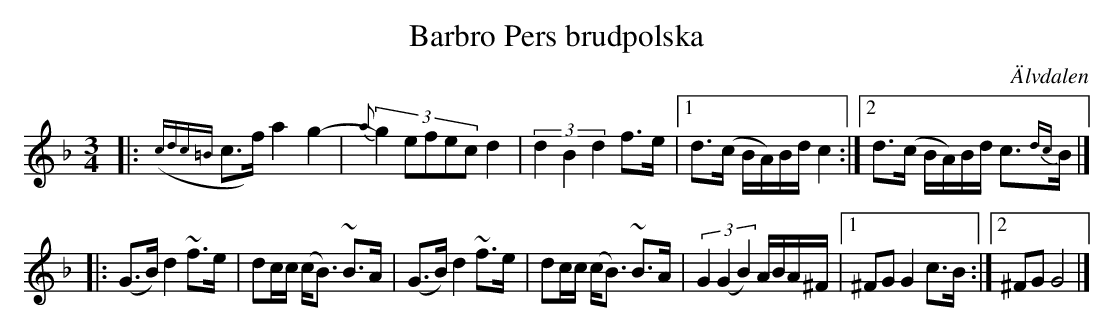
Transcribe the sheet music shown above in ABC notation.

X:1
T: Barbro Pers brudpolska
O: \"Alvdalen
M: 3/4
L: 1/16
K: F
|: ({cdc=B}c3f) a4 g4- | {a}(3:2:5g4e2f2e2c2 d4 \
| (3d4 B4 d4 f3e |1 d3(c BA)Bd c4 :|2 d3(c BA)Bd c3{dc}B |]
|: (G3B) d4 ~f3e | d2cc (cB3) ~B3A \
|  (G3B) d4 ~f3e | d2cc (cB3) ~B3A \
| (3G4 (G4 B4) ABA^F |1 ^F2G2 G4 c3B :|2 ^F2G2 G8 |]
